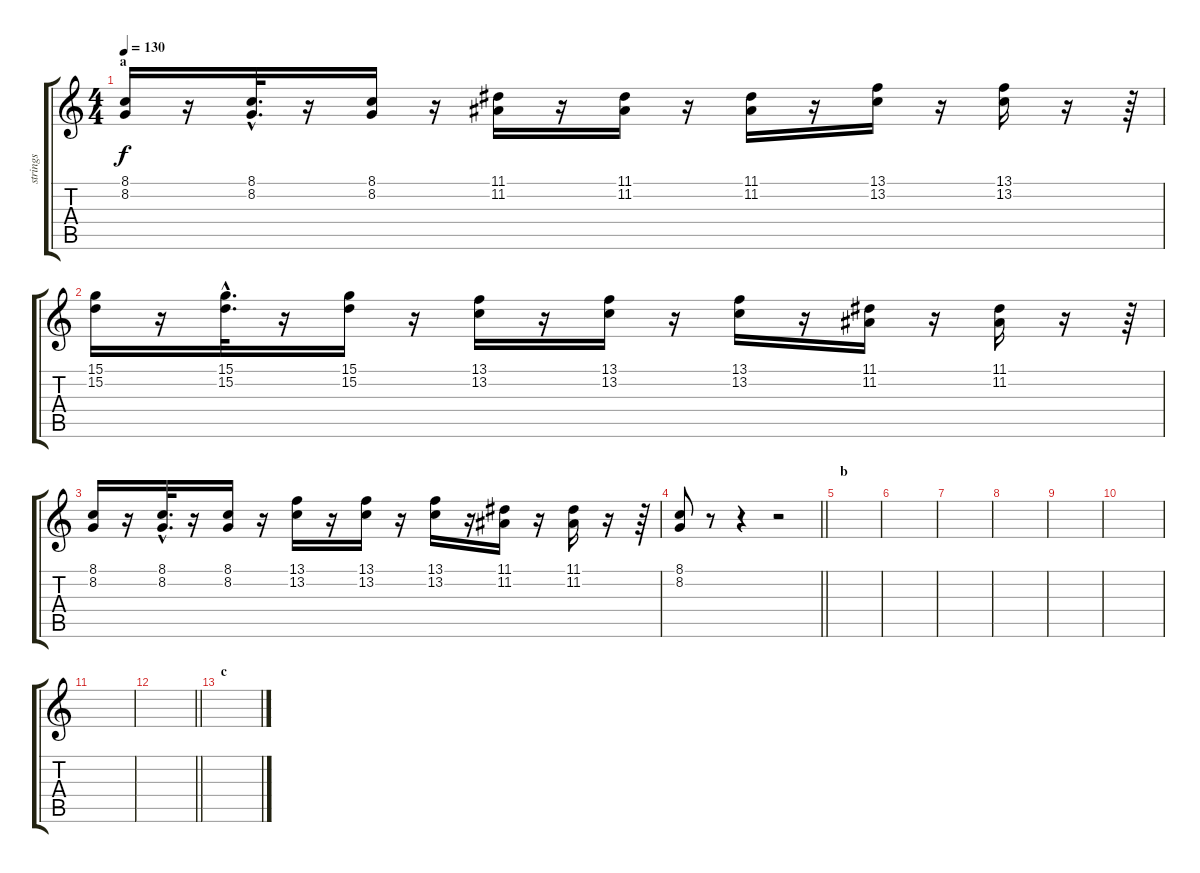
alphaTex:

\track ("strings" "strings") {instrument violin}
\staff {score tabs}
\tuning (E4 B3 G3 D3 A2 E2) {hide}
\ts (4 4)
\section ("" "a")
\tempo 130
\clef g2
\ks c
(8.1 8.2).16{dy f instrument violin} r.16 (8.1{hac} 8.2{hac}).32{d} r.16 (8.1 8.2).16 r.16 (11.1 11.2).16 r.16 (11.1 11.2).16 r.16 (11.1 11.2).16 r.16 (13.1 13.2).16 r.16 (13.1 13.2).16 r.16 r.64 |
(15.1 15.2).16 r.16 (15.1{hac} 15.2{hac}).32{d} r.16 (15.1 15.2).16 r.16 (13.1 13.2).16 r.16 (13.1 13.2).16 r.16 (13.1 13.2).16 r.16 (11.1 11.2).16 r.16 (11.1 11.2).16 r.16 r.64 |
(8.1 8.2).16 r.16 (8.1{hac} 8.2{hac}).32{d} r.16 (8.1 8.2).16 r.16 (13.1 13.2).16 r.16 (13.1 13.2).16 r.16 (13.1 13.2).16 r.16 (11.1 11.2).16 r.16 (11.1 11.2).16 r.16 r.64 |
\barLineRight lightlight
(8.1 8.2).8 r.8 r.4 r.2 |
\section ("" "b")
|
|
|
|
|
|
|
\barLineRight lightlight
|
\section ("" "c")
